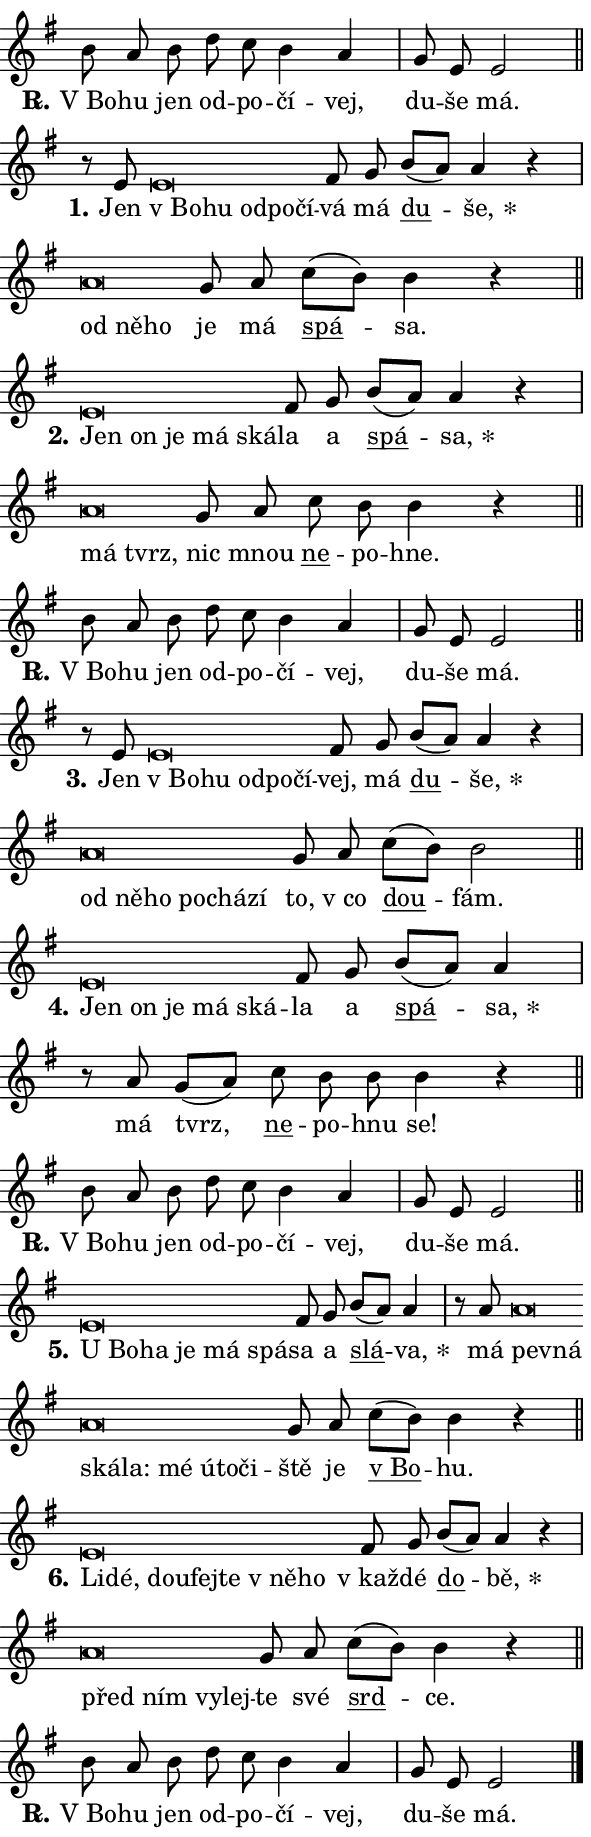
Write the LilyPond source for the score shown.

\version "2.24.0"
\header { tagline = "" }
\paper {
  indent = 0\cm
  top-margin = 0\cm
  right-margin = 0.13\cm % to fit lyric hyphens
  bottom-margin = 0\cm
  left-margin = 0\cm
  paper-width = 10\cm
  page-breaking = #ly:one-page-breaking
  system-system-spacing.basic-distance = #11
  score-system-spacing.basic-distance = #11
  ragged-last = ##f
}


%% Author: Thomas Morley
%% https://lists.gnu.org/archive/html/lilypond-user/2020-05/msg00002.html
#(define (line-position grob)
"Returns position of @var[grob} in current system:
   @code{'start}, if at first time-step
   @code{'end}, if at last time-step
   @code{'middle} otherwise
"
  (let* ((col (ly:item-get-column grob))
         (ln (ly:grob-object col 'left-neighbor))
         (rn (ly:grob-object col 'right-neighbor))
         (col-to-check-left (if (ly:grob? ln) ln col))
         (col-to-check-right (if (ly:grob? rn) rn col))
         (break-dir-left
           (and
             (ly:grob-property col-to-check-left 'non-musical #f)
             (ly:item-break-dir col-to-check-left)))
         (break-dir-right
           (and
             (ly:grob-property col-to-check-right 'non-musical #f)
             (ly:item-break-dir col-to-check-right))))
        (cond ((eqv? 1 break-dir-left) 'start)
              ((eqv? -1 break-dir-right) 'end)
              (else 'middle))))

#(define (tranparent-at-line-position vctor)
  (lambda (grob)
  "Relying on @code{line-position} select the relevant enry from @var{vctor}.
Used to determine transparency,"
    (case (line-position grob)
      ((end) (not (vector-ref vctor 0)))
      ((middle) (not (vector-ref vctor 1)))
      ((start) (not (vector-ref vctor 2))))))

noteHeadBreakVisibility =
#(define-music-function (break-visibility)(vector?)
"Makes @code{NoteHead}s transparent relying on @var{break-visibility}"
#{
  \override NoteHead.transparent =
    #(tranparent-at-line-position break-visibility)
#})

#(define delete-ledgers-for-transparent-note-heads
  (lambda (grob)
    "Reads whether a @code{NoteHead} is transparent.
If so this @code{NoteHead} is removed from @code{'note-heads} from
@var{grob}, which is supposed to be @code{LedgerLineSpanner}.
As a result ledgers are not printed for this @code{NoteHead}"
    (let* ((nhds-array (ly:grob-object grob 'note-heads))
           (nhds-list
             (if (ly:grob-array? nhds-array)
                 (ly:grob-array->list nhds-array)
                 '()))
           ;; Relies on the transparent-property being done before
           ;; Staff.LedgerLineSpanner.after-line-breaking is executed.
           ;; This is fragile ...
           (to-keep
             (remove
               (lambda (nhd)
                 (ly:grob-property nhd 'transparent #f))
               nhds-list)))
      ;; TODO find a better method to iterate over grob-arrays, similiar
      ;; to filter/remove etc for lists
      ;; For now rebuilt from scratch
      (set! (ly:grob-object grob 'note-heads)  '())
      (for-each
        (lambda (nhd)
          (ly:pointer-group-interface::add-grob grob 'note-heads nhd))
        to-keep))))

squashNotes = {
  \override NoteHead.X-extent = #'(-0.2 . 0.2)
  \override NoteHead.Y-extent = #'(-0.75 . 0)
  \override NoteHead.stencil =
    #(lambda (grob)
       (let ((pos (ly:grob-property grob 'staff-position)))
         (begin
           (if (< pos -7) (display "ERROR: Lower brevis then expected\n") (display ""))
           (if (<= pos -6) ly:text-interface::print ly:note-head::print))))
}
unSquashNotes = {
  \revert NoteHead.X-extent
  \revert NoteHead.Y-extent
  \revert NoteHead.stencil
}

hideNotes = \noteHeadBreakVisibility #begin-of-line-visible
unHideNotes = \noteHeadBreakVisibility #all-visible

% work-around for resetting accidentals
% https://lilypond.org/doc/v2.23/Documentation/notation/displaying-rhythms#unmetered-music
cadenzaMeasure = {
  \cadenzaOff
  \partial 1024 s1024
  \cadenzaOn
}

#(define-markup-command (accent layout props text) (markup?)
  "Underline accented syllable"
  (interpret-markup layout props
    #{\markup \override #'(offset . 4.3) \underline { #text }#}))

responsum = \markup \concat {
  "R" \hspace #-1.05 \path #0.1 #'((moveto 0 0.07) (lineto 0.9 0.8)) \hspace #0.05 "."
}

spaceSize = #0.6828661417322834 % exact space size for TeX Gyre Schola

\layout {
  \context {
    \Staff
    \remove "Time_signature_engraver"
    \override LedgerLineSpanner.after-line-breaking = #delete-ledgers-for-transparent-note-heads
  }
  \context {
    \Lyrics {
      \override LyricSpace.minimum-distance = \spaceSize
      \override LyricText.font-name = #"TeX Gyre Schola"
      \override LyricText.font-size = 1
      \override StanzaNumber.font-name = #"TeX Gyre Schola Bold"
      \override StanzaNumber.font-size = 1
    }
  }
  \context {
    \Score 
    \override NoteHead.text =
      #(lambda (grob) 
        (let ((pos (ly:grob-property grob 'staff-position)))
          #{\markup {
            \combine
              \halign #-0.55 \raise #(if (= pos -6) 0 0.5) \override #'(thickness . 2) \draw-line #'(3.2 . 0)
              \musicglyph "noteheads.sM1"
          }#}))
  }
}

% magnetic-lyrics.ily
%
%   written by
%     Jean Abou Samra <jean@abou-samra.fr>
%     Werner Lemberg <wl@gnu.org>
%
%   adapted by
%     Jiri Hon <jiri.hon@gmail.com>
%
% Version 2022-Apr-15

% https://www.mail-archive.com/lilypond-user@gnu.org/msg149350.html

#(define (Left_hyphen_pointer_engraver context)
   "Collect syllable-hyphen-syllable occurrences in lyrics and store
them in properties.  This engraver only looks to the left.  For
example, if the lyrics input is @code{foo -- bar}, it does the
following.

@itemize @bullet
@item
Set the @code{text} property of the @code{LyricHyphen} grob between
@q{foo} and @q{bar} to @code{foo}.

@item
Set the @code{left-hyphen} property of the @code{LyricText} grob with
text @q{foo} to the @code{LyricHyphen} grob between @q{foo} and
@q{bar}.
@end itemize

Use this auxiliary engraver in combination with the
@code{lyric-@/text::@/apply-@/magnetic-@/offset!} hook."
   (let ((hyphen #f)
         (text #f))
     (make-engraver
      (acknowledgers
       ((lyric-syllable-interface engraver grob source-engraver)
        (set! text grob)))
      (end-acknowledgers
       ((lyric-hyphen-interface engraver grob source-engraver)
        ;(when (not (grob::has-interface grob 'lyric-space-interface))
          (set! hyphen grob)));)
      ((stop-translation-timestep engraver)
       (when (and text hyphen)
         (ly:grob-set-object! text 'left-hyphen hyphen))
       (set! text #f)
       (set! hyphen #f)))))

#(define (lyric-text::apply-magnetic-offset! grob)
   "If the space between two syllables is less than the value in
property @code{LyricText@/.details@/.squash-threshold}, move the right
syllable to the left so that it gets concatenated with the left
syllable.

Use this function as a hook for
@code{LyricText@/.after-@/line-@/breaking} if the
@code{Left_@/hyphen_@/pointer_@/engraver} is active."
   (let ((hyphen (ly:grob-object grob 'left-hyphen #f)))
     (when hyphen
       (let ((left-text (ly:spanner-bound hyphen LEFT)))
         (when (grob::has-interface left-text 'lyric-syllable-interface)
           (let* ((common (ly:grob-common-refpoint grob left-text X))
                  (this-x-ext (ly:grob-extent grob common X))
                  (left-x-ext
                   (begin
                     ;; Trigger magnetism for left-text.
                     (ly:grob-property left-text 'after-line-breaking)
                     (ly:grob-extent left-text common X)))
                  ;; `delta` is the gap width between two syllables.
                  (delta (- (interval-start this-x-ext)
                            (interval-end left-x-ext)))
                  (details (ly:grob-property grob 'details))
                  (threshold (assoc-get 'squash-threshold details 0.2)))
             (when (< delta threshold)
               (let* (;; We have to manipulate the input text so that
                      ;; ligatures crossing syllable boundaries are not
                      ;; disabled.  For languages based on the Latin
                      ;; script this is essentially a beautification.
                      ;; However, for non-Western scripts it can be a
                      ;; necessity.
                      (lt (ly:grob-property left-text 'text))
                      (rt (ly:grob-property grob 'text))
                      (is-space (grob::has-interface hyphen 'lyric-space-interface))
                      (space (if is-space " " ""))
                      (extra-delta (if is-space spaceSize 0))
                      ;; Append new syllable.
                      (ltrt-space (if (and (string? lt) (string? rt))
                                (string-append lt space rt)
                                (make-concat-markup (list lt space rt))))
                      ;; Right-align `ltrt` to the right side.
                      (ltrt-space-markup (grob-interpret-markup
                               grob
                               (make-translate-markup
                                (cons (interval-length this-x-ext) 0)
                                (make-right-align-markup ltrt-space)))))
                 (begin
                   ;; Don't print `left-text`.
                   (ly:grob-set-property! left-text 'stencil #f)
                   ;; Set text and stencil (which holds all collected
                   ;; syllables so far) and shift it to the left.
                   (ly:grob-set-property! grob 'text ltrt-space)
                   (ly:grob-set-property! grob 'stencil ltrt-space-markup)
                   (ly:grob-translate-axis! grob (- (- delta extra-delta)) X))))))))))


#(define (lyric-hyphen::displace-bounds-first grob)
   ;; Make very sure this callback isn't triggered too early.
   (let ((left (ly:spanner-bound grob LEFT))
         (right (ly:spanner-bound grob RIGHT)))
     (ly:grob-property left 'after-line-breaking)
     (ly:grob-property right 'after-line-breaking)
     (ly:lyric-hyphen::print grob)))

squashThreshold = #0.4

\layout {
  \context {
    \Lyrics
    \consists #Left_hyphen_pointer_engraver
    \override LyricText.after-line-breaking =
      #lyric-text::apply-magnetic-offset!
    \override LyricHyphen.stencil = #lyric-hyphen::displace-bounds-first
    \override LyricText.details.squash-threshold = \squashThreshold
    \override LyricHyphen.minimum-distance = 0
    \override LyricHyphen.minimum-length = \squashThreshold
  }
}

squashText = \override LyricText.details.squash-threshold = 9999
unSquashText = \override LyricText.details.squash-threshold = \squashThreshold

leftText = \override LyricText.self-alignment-X = #LEFT
unLeftText = \revert LyricText.self-alignment-X

starOffset = #(lambda (grob) 
                (let ((x_offset (ly:self-alignment-interface::aligned-on-x-parent grob)))
                  (if (= x_offset 0) 0 (+ x_offset 1.2))))

star = #(define-music-function (syllable)(string?)
"Append star separator at the end of a syllable"
#{
  \once \override LyricText.X-offset = #starOffset
  \lyricmode { \markup {
    #syllable
    \override #'((font-name . "TeX Gyre Schola Bold")) \hspace #0.2 \lower #0.65 \larger "*"
  } }
#})

starAccent = #(define-music-function (syllable)(string?)
"Append star separator at the end of a syllable and make accent"
#{
  \once \override LyricText.X-offset = #starOffset
  \lyricmode { \markup {
    \accent #syllable
    \override #'((font-name . "TeX Gyre Schola Bold")) \hspace #0.2 \lower #0.65 \larger "*"
  } }
#})

breath = #(define-music-function (syllable)(string?)
"Append breathing indicator at the end of a syllable"
#{
  \lyricmode { \markup { #syllable "+" } }
#})

optionalBreath = #(define-music-function (syllable)(string?)
"Append optional breathing indicator at the end of a syllable"
#{
  \lyricmode { \markup { #syllable "(+)" } }
#})


\score {
    <<
        \new Voice = "melody" { \cadenzaOn \key g \major \relative { b'8 a b d c b4 a \cadenzaMeasure \bar "|" g8 e e2 \cadenzaMeasure \bar "||" \break } }
        \new Lyrics \lyricsto "melody" { \lyricmode { \set stanza = \responsum
"V Bo" -- hu jen od -- po -- čí -- vej, du -- še má. } }
    >>
    \layout {}
}

\score {
    <<
        \new Voice = "melody" { \cadenzaOn \key g \major \relative { r8 e'8 \squashNotes e\breve*1/16 \hideNotes \breve*1/16 \bar "" \breve*1/16 \bar "" \breve*1/16 \breve*1/16 \bar "" \unHideNotes \unSquashNotes fis8 g \bar "" b[( a)] a4 r \cadenzaMeasure \bar "|" \squashNotes a\breve*1/16 \hideNotes \breve*1/16 \breve*1/16 \bar "" \unHideNotes \unSquashNotes g8 a \bar "" c[( b)] b4 r \cadenzaMeasure \bar "||" \break } }
        \new Lyrics \lyricsto "melody" { \lyricmode { \set stanza = "1."
Jen \leftText "v Bo" -- \squashText hu od -- po -- čí -- \unLeftText \unSquashText vá má \markup \accent du -- \star še, \leftText od \squashText ně -- ho \unLeftText \unSquashText je má \markup \accent spá -- sa. } }
    >>
    \layout {}
}

\score {
    <<
        \new Voice = "melody" { \cadenzaOn \key g \major \relative { \squashNotes e'\breve*1/16 \hideNotes \breve*1/16 \bar "" \breve*1/16 \bar "" \breve*1/16 \breve*1/16 \bar "" \unHideNotes \unSquashNotes fis8 g \bar "" b[( a)] a4 r \cadenzaMeasure \bar "|" \squashNotes a\breve*1/16 \hideNotes \breve*1/16 \bar "" \unHideNotes \unSquashNotes g8 a \bar "" c b b4 r \cadenzaMeasure \bar "||" \break } }
        \new Lyrics \lyricsto "melody" { \lyricmode { \set stanza = "2."
\leftText Jen \squashText on je má ská -- \unLeftText \unSquashText la a \markup \accent spá -- \star sa, \leftText má \squashText tvrz, \unLeftText \unSquashText nic mnou \markup \accent ne -- po -- hne. } }
    >>
    \layout {}
}

\score {
    <<
        \new Voice = "melody" { \cadenzaOn \key g \major \relative { b'8 a b d c b4 a \cadenzaMeasure \bar "|" g8 e e2 \cadenzaMeasure \bar "||" \break } }
        \new Lyrics \lyricsto "melody" { \lyricmode { \set stanza = \responsum
"V Bo" -- hu jen od -- po -- čí -- vej, du -- še má. } }
    >>
    \layout {}
}

\score {
    <<
        \new Voice = "melody" { \cadenzaOn \key g \major \relative { r8 e'8 \squashNotes e\breve*1/16 \hideNotes \breve*1/16 \bar "" \breve*1/16 \bar "" \breve*1/16 \breve*1/16 \bar "" \unHideNotes \unSquashNotes fis8 g \bar "" b[( a)] a4 r \cadenzaMeasure \bar "|" \squashNotes a\breve*1/16 \hideNotes \breve*1/16 \bar "" \breve*1/16 \bar "" \breve*1/16 \bar "" \breve*1/16 \breve*1/16 \bar "" \unHideNotes \unSquashNotes g8 a \bar "" c[( b)] b2 \cadenzaMeasure \bar "||" \break } }
        \new Lyrics \lyricsto "melody" { \lyricmode { \set stanza = "3."
Jen \leftText "v Bo" -- \squashText hu od -- po -- čí -- \unLeftText \unSquashText vej, má \markup \accent du -- \star še, \leftText od \squashText ně -- ho po -- chá -- zí \unLeftText \unSquashText to, "v co" \markup \accent dou -- fám. } }
    >>
    \layout {}
}

\score {
    <<
        \new Voice = "melody" { \cadenzaOn \key g \major \relative { \squashNotes e'\breve*1/16 \hideNotes \breve*1/16 \bar "" \breve*1/16 \bar "" \breve*1/16 \breve*1/16 \bar "" \unHideNotes \unSquashNotes fis8 g \bar "" b[( a)] a4 \cadenzaMeasure \bar "|" r8 a8 g8[( a)] \bar "" c b b b4 r \cadenzaMeasure \bar "||" \break } }
        \new Lyrics \lyricsto "melody" { \lyricmode { \set stanza = "4."
\leftText Jen \squashText on je má ská -- \unLeftText \unSquashText la a \markup \accent spá -- \star sa, má tvrz, \markup \accent ne -- po -- hnu se! } }
    >>
    \layout {}
}

\score {
    <<
        \new Voice = "melody" { \cadenzaOn \key g \major \relative { b'8 a b d c b4 a \cadenzaMeasure \bar "|" g8 e e2 \cadenzaMeasure \bar "||" \break } }
        \new Lyrics \lyricsto "melody" { \lyricmode { \set stanza = \responsum
"V Bo" -- hu jen od -- po -- čí -- vej, du -- še má. } }
    >>
    \layout {}
}

\score {
    <<
        \new Voice = "melody" { \cadenzaOn \key g \major \relative { \squashNotes e'\breve*1/16 \hideNotes \breve*1/16 \bar "" \breve*1/16 \bar "" \breve*1/16 \bar "" \breve*1/16 \breve*1/16 \bar "" \unHideNotes \unSquashNotes fis8 g \bar "" b[( a)] a4 \cadenzaMeasure \bar "|" r8 a8 \squashNotes a\breve*1/16 \hideNotes \breve*1/16 \bar "" \breve*1/16 \bar "" \breve*1/16 \bar "" \breve*1/16 \bar "" \breve*1/16 \bar "" \breve*1/16 \breve*1/16 \bar "" \unHideNotes \unSquashNotes g8 a \bar "" c[( b)] b4 r \cadenzaMeasure \bar "||" \break } }
        \new Lyrics \lyricsto "melody" { \lyricmode { \set stanza = "5."
\leftText U \squashText Bo -- ha je má spá -- \unLeftText \unSquashText sa a \markup \accent slá -- \star va, má \leftText pev -- \squashText ná ská -- la: mé ú -- to -- či -- \unLeftText \unSquashText ště je \markup \accent "v Bo" -- hu. } }
    >>
    \layout {}
}

\score {
    <<
        \new Voice = "melody" { \cadenzaOn \key g \major \relative { \squashNotes e'\breve*1/16 \hideNotes \breve*1/16 \bar "" \breve*1/16 \bar "" \breve*1/16 \bar "" \breve*1/16 \bar "" \breve*1/16 \breve*1/16 \bar "" \unHideNotes \unSquashNotes fis8 g \bar "" b[( a)] a4 r \cadenzaMeasure \bar "|" \squashNotes a\breve*1/16 \hideNotes \breve*1/16 \bar "" \breve*1/16 \breve*1/16 \bar "" \unHideNotes \unSquashNotes g8 a \bar "" c[( b)] b4 r \cadenzaMeasure \bar "||" \break } }
        \new Lyrics \lyricsto "melody" { \lyricmode { \set stanza = "6."
\leftText Li -- \squashText dé, dou -- fej -- te "v ně" -- ho \unLeftText \unSquashText "v kaž" -- dé \markup \accent do -- \star bě, \leftText před \squashText ním vy -- lej -- \unLeftText \unSquashText te své \markup \accent srd -- ce. } }
    >>
    \layout {}
}

\score {
    <<
        \new Voice = "melody" { \cadenzaOn \key g \major \relative { b'8 a b d c b4 a \cadenzaMeasure \bar "|" g8 e e2 \cadenzaMeasure \bar "||" \break } \bar "|." }
        \new Lyrics \lyricsto "melody" { \lyricmode { \set stanza = \responsum
"V Bo" -- hu jen od -- po -- čí -- vej, du -- še má. } }
    >>
    \layout {}
}
